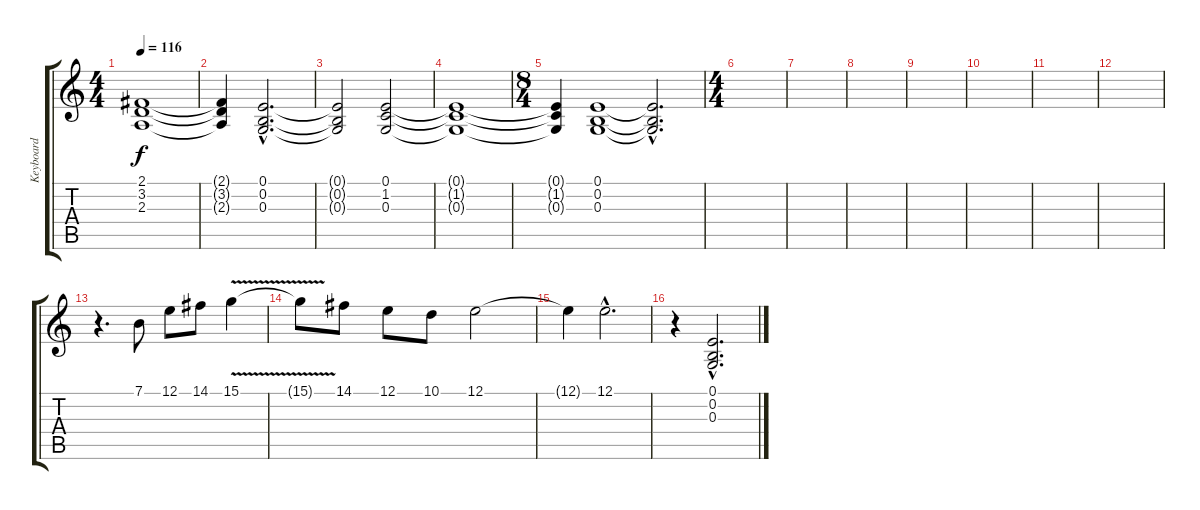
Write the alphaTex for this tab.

\track ("Keyboard" "Keyboard") {instrument brightacousticpiano}
\staff {score tabs}
\tuning (E4 B3 G3 D3 A2 E2) {hide}
\ts (4 4)
\tempo 116
\clef g2
\ks c
(2.1{t} 3.2{t} 2.3{t}).1{dy f} |
(2.1{t} 3.2{t} 2.3{t}).4 (0.1{hac} 0.2{hac} 0.3{hac}).2{d} |
(0.1{t} 0.2{t} 0.3{t}).2 (0.1 1.2 0.3).2 |
(0.1{t} 1.2{t} 0.3{t}).1 |
\ts (8 4)
(0.1{t} 1.2{t} 0.3{t}).4 (0.1 0.2 0.3).1 (0.1{hac t} 0.2{hac t} 0.3{hac t}).2{d} |
\ts (4 4)
|
|
|
|
|
|
|
r.4{d} 7.1.8 12.1.8 14.1.8 15.1{v}.4 |
15.1{t}.8 14.1.8 12.1.8 10.1.8 12.1.2 |
12.1{t}.4 12.1{hac}.2{d} |
r.4 (0.1{hac} 0.2{hac} 0.3{hac}).2{d}
